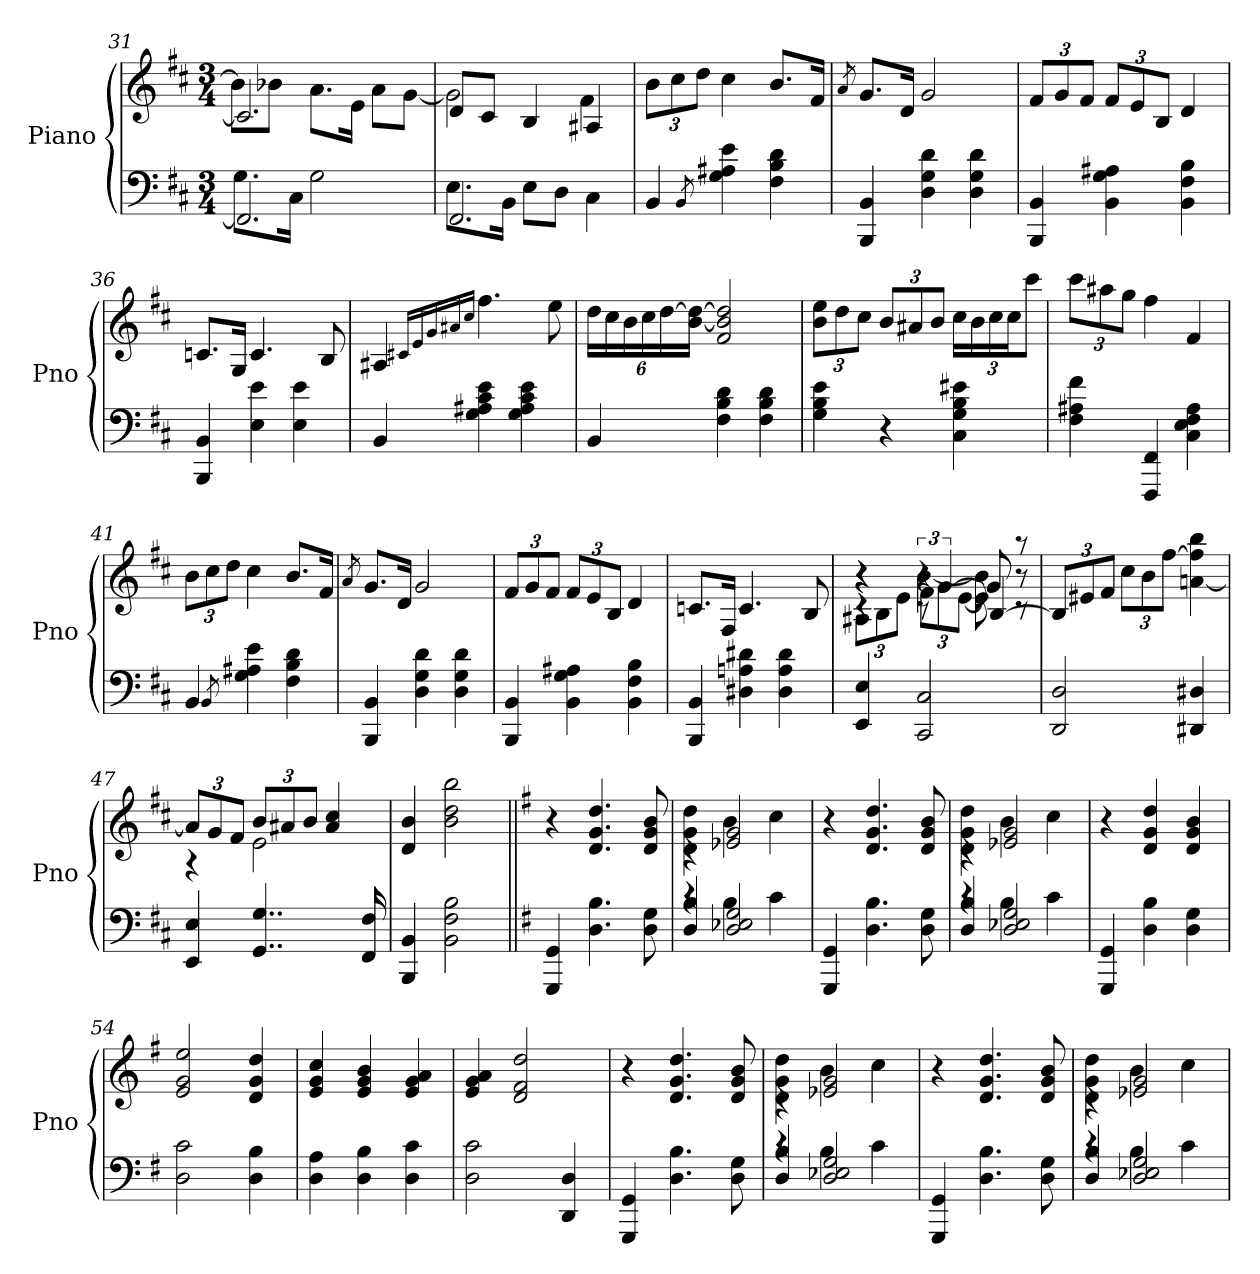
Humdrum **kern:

**kern	**kern
*part1	*part1
*staff2	*staff1
*I"Piano	*
*I'Pno	*
*clefF4	*clefG2
*k[f#c#]	*k[f#c#]
*b:	*b:
*M3/4	*M3/4
=31	=31
*^	*^
2.FF#]	8.GL	2.c#]	8bL]
.	.	.	8b-XJ
.	16C#Jk	.	.
.	2G	.	8.aL
.	.	.	16eJk
.	.	.	8aL
.	.	.	[8gJ
=32	=32	=32	=32
2.FF#	8.EL	8dL	2g]
.	.	8c#J	.
.	16BBJk	.	.
.	8EL	4B	.
.	8DJ	.	.
.	4C#	4A#X	4f#
*v	*v	*	*
*	*v	*v
=33	=33
4BB	12bL
.	12cc#
.	12ddJ
8qBB/	.
4G 4A#X 4e	4cc#
4F# 4B 4d	8.bL
.	16f#Jk
=34	=34
.	8qa/
4BBB 4BB	8.gL
.	16dJk
4D 4G 4d	2g
4D 4G 4d	.
=35	=35
4BBB 4BB	12f#L
.	12g
.	12f#J
4BB 4G 4A#X	12f#L
.	12e
.	12BJ
4BB 4F# 4B	4d
=36	=36
4BBB 4BB	8.cnL
.	16GJk
4E 4e	4.c
4E 4e	.
.	8B
=37	=37
4BB	4A#X
.	16qc#X/LL
.	16qe/
.	16qg/
.	16qa#X/
.	16qcc#/JJ
4G 4A#X 4c# 4e	4.ff#
4G 4A# 4c# 4e	.
.	8ee
=38	=38
4BB	24ddLL
.	24cc#
.	24b
.	24cc#
.	[24dd
.	[24b 24dd_JJ
4F# 4B 4d	2f# 2b] 2dd]
4F# 4B 4d	.
=39	=39
4G 4B 4e	12b 12eeL
.	12dd
.	12cc#J
4r	12bL
.	12a#X
.	12bJ
4C# 4G 4B 4e#X	24cc#LL
.	24b
.	24cc#
.	24cc#J
.	12ccc#J
=40	=40
4F# 4A#X 4f#	12ccc#L
.	12aa#X
.	12ggJ
4FFF# 4FF#	4ff#
4C# 4E 4F# 4A#	4f#
=41	=41
4BB	12bL
.	12cc#
.	12ddJ
8qBB/	.
4G 4A#X 4e	4cc#
4F# 4B 4d	8.bL
.	16f#Jk
=42	=42
.	8qa/
4BBB 4BB	8.gL
.	16dJk
4D 4G 4d	2g
4D 4G 4d	.
=43	=43
4BBB 4BB	12f#L
.	12g
.	12f#J
4BB 4G 4A#X	12f#L
.	12e
.	12BJ
4BB 4F# 4B	4d
=44	=44
4BBB 4BB	8.cnL
.	16F#Jk
4D#X 4An 4d#X	4.c
4D# 4A 4d#	.
.	8B
=45	=45
*	*^
*	*	*^
*	*	*	*^
4EE 4E	4r	4r	4rc	12A#XL
.	.	.	.	12B
.	.	.	.	12eJ
2CC# 2C#	4r	[4b\	12rc	12f#L
.	.	.	[6g	12g
.	.	.	.	[12eJ
.	[4B/	8b\]	8g]	8e]
.	.	8r	8rc	8raa
*	*v	*v	*v	*v
=46	=46
2DD 2D	12BL]
.	12e#X
.	12f#J
.	12cc#L
.	12b
.	[12ff#J
4DD#X 4D#X	[4an 4ff#] 4bb
=47	=47
*	*^
4EE 4E	12aL]	4r
.	12g	.
.	12f#J	.
4..GG 4..G	12bL	2e
.	12a#X	.
.	12bJ	.
.	4a# 4cc#	.
16FF# 16F#	.	.
*	*v	*v
=48	=48
4BBB 4BB	4d 4b
2BB 2F# 2B	2b 2dd 2bb
=49||	=49||
*k[f#]	*k[f#]
4GGG 4GG	4r
4.D 4.B	4.d 4.g 4.dd
8D 8G	8d 8g 8b
=50	=50
*^	*^
4D 4B	4rc	4rc	4d 4g 4dd
2D 2E-X 2G	4B	2e-X 2g	4b
.	4c	.	4cc
*v	*v	*	*
*	*v	*v
=51	=51
4GGG 4GG	4r
4.D 4.B	4.d 4.g 4.dd
8D 8G	8d 8g 8b
=52	=52
*^	*^
4D 4B	4rc	4rc	4d 4g 4dd
2D 2E-X 2G	4B	2e-X 2g	4b
.	4c	.	4cc
*v	*v	*	*
*	*v	*v
=53	=53
4GGG 4GG	4r
4D 4B	4d 4g 4dd
4D 4G	4d 4g 4b
=54	=54
2D 2c	2e 2g 2ee
4D 4B	4d 4g 4dd
=55	=55
4D 4A	4e 4g 4cc
4D 4B	4e 4g 4b
4D 4c	4e 4g 4a
=56	=56
2D 2c	4e 4g 4a
.	2d 2f# 2dd
4DD 4D	.
=57	=57
4GGG 4GG	4r
4.D 4.B	4.d 4.g 4.dd
8D 8G	8d 8g 8b
=58	=58
*^	*^
4D 4B	4rc	4rc	4d 4g 4dd
2D 2E-X 2G	4B	2e-X 2g	4b
.	4c	.	4cc
*v	*v	*	*
*	*v	*v
=59	=59
4GGG 4GG	4r
4.D 4.B	4.d 4.g 4.dd
8D 8G	8d 8g 8b
=60	=60
*^	*^
4D 4B	4rc	4rc	4d 4g 4dd
2D 2E-X 2G	4B	2e-X 2g	4b
.	4c	.	4cc
*v	*v	*	*
*	*v	*v
=	=
*-	*-
